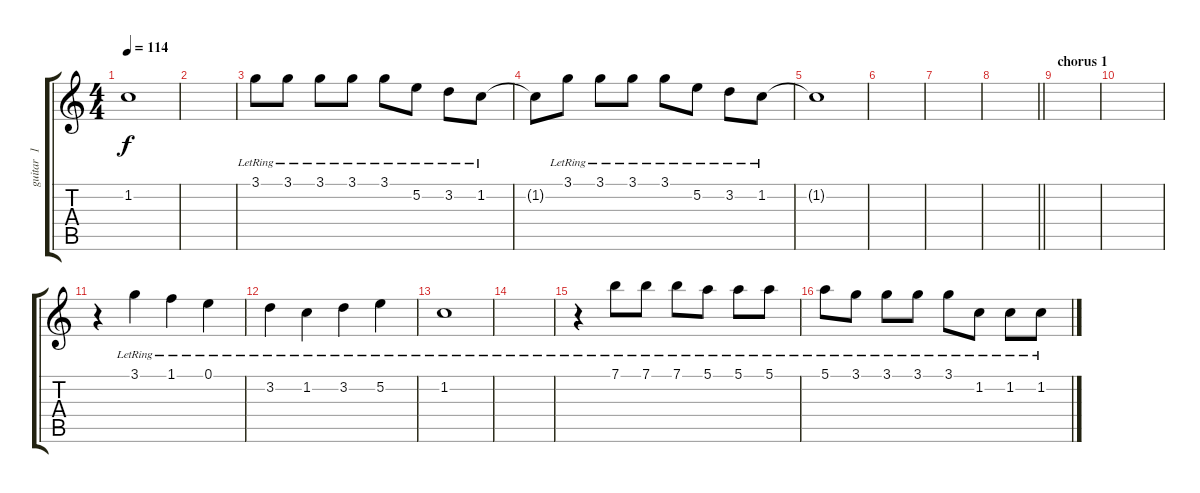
\track ("guitar  1" "guitar  1") {instrument electricguitarjazz}
\staff {score tabs}
\tuning (E4 B3 G3 D3 A2 E2) {hide}
\ts (4 4)
\tempo 114
\clef g2
\ks c
1.2{t}.1{dy f} |
|
3.1{lr}.8 3.1{lr}.8 3.1{lr}.8 3.1{lr}.8 3.1{lr}.8 5.2{lr}.8 3.2{lr}.8 1.2{lr}.8 |
1.2{t}.8 3.1{lr}.8 3.1{lr}.8 3.1{lr}.8 3.1{lr}.8 5.2{lr}.8 3.2{lr}.8 1.2{lr}.8 |
1.2{t}.1 |
|
|
\barLineRight lightlight
|
\section ("" "chorus 1")
|
|
r.4{volume 15 balance 0} 3.1{lr}.4 1.1{lr}.4 0.1{lr}.4 |
3.2{lr}.4 1.2{lr}.4 3.2{lr}.4 5.2{lr}.4 |
1.2{lr}.1 |
|
r.4 7.1{lr}.8 7.1{lr}.8 7.1{lr}.8 5.1{lr}.8 5.1{lr}.8 5.1{lr}.8 |
5.1{lr}.8 3.1{lr}.8 3.1{lr}.8 3.1{lr}.8 3.1{lr}.8 1.2{lr}.8 1.2{lr}.8 1.2{lr}.8
